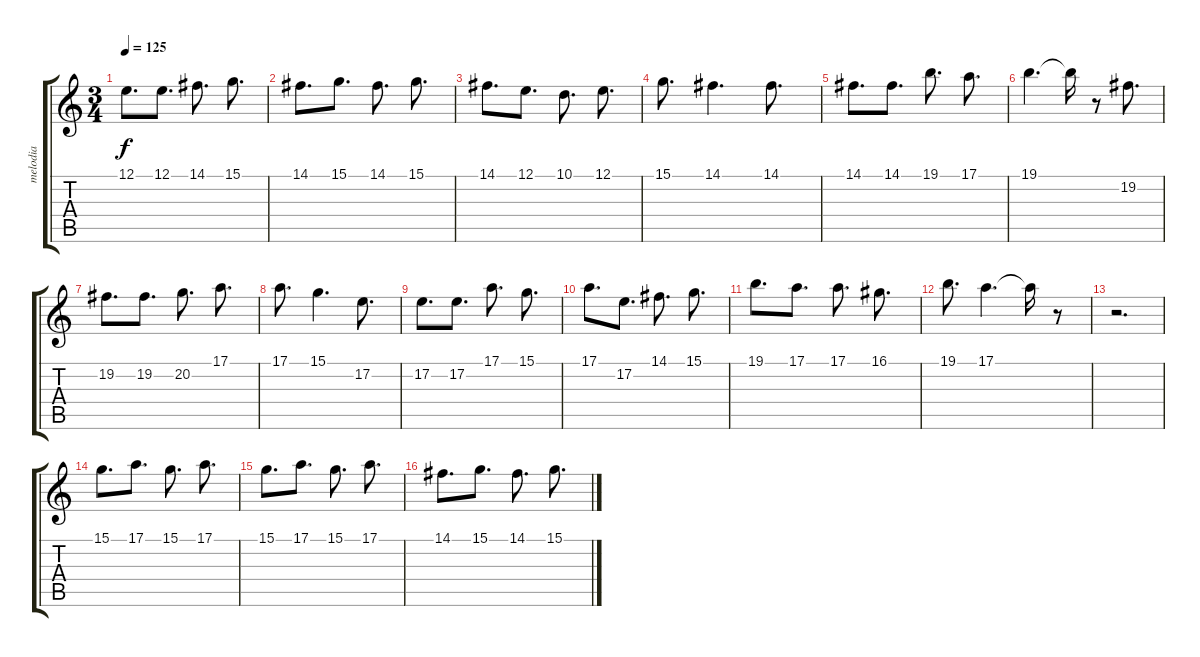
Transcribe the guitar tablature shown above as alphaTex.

\track ("melodia" "melodia") {instrument lead3calliope}
\staff {score tabs}
\tuning (E4 B3 G3 D3 A2 E2) {hide}
\ts (3 4)
\tempo 125
\clef g2
\ks c
12.1.8{d dy f} 12.1.8{d} 14.1.8{d} 15.1.8{d} |
14.1.8{d} 15.1.8{d} 14.1.8{d} 15.1.8{d} |
14.1.8{d} 12.1.8{d} 10.1.8{d} 12.1.8{d} |
15.1.8{d} 14.1.4{d} 14.1.8{d} |
14.1.8{d} 14.1.8{d} 19.1.8{d} 17.1.8{d} |
19.1.4{d} 19.1{t}.16 r.8 19.2.8{d} |
19.2.8{d} 19.2.8{d} 20.2.8{d} 17.1.8{d} |
17.1.8{d} 15.1.4{d} 17.2.8{d} |
17.2.8{d} 17.2.8{d} 17.1.8{d} 15.1.8{d} |
17.1.8{d} 17.2.8{d} 14.1.8{d} 15.1.8{d} |
19.1.8{d} 17.1.8{d} 17.1.8{d} 16.1.8{d} |
19.1.8{d} 17.1.4{d} 17.1{t}.16 r.8 |
r.2{d} |
15.1.8{d} 17.1.8{d} 15.1.8{d} 17.1.8{d} |
15.1.8{d} 17.1.8{d} 15.1.8{d} 17.1.8{d} |
14.1.8{d} 15.1.8{d} 14.1.8{d} 15.1.8{d}
